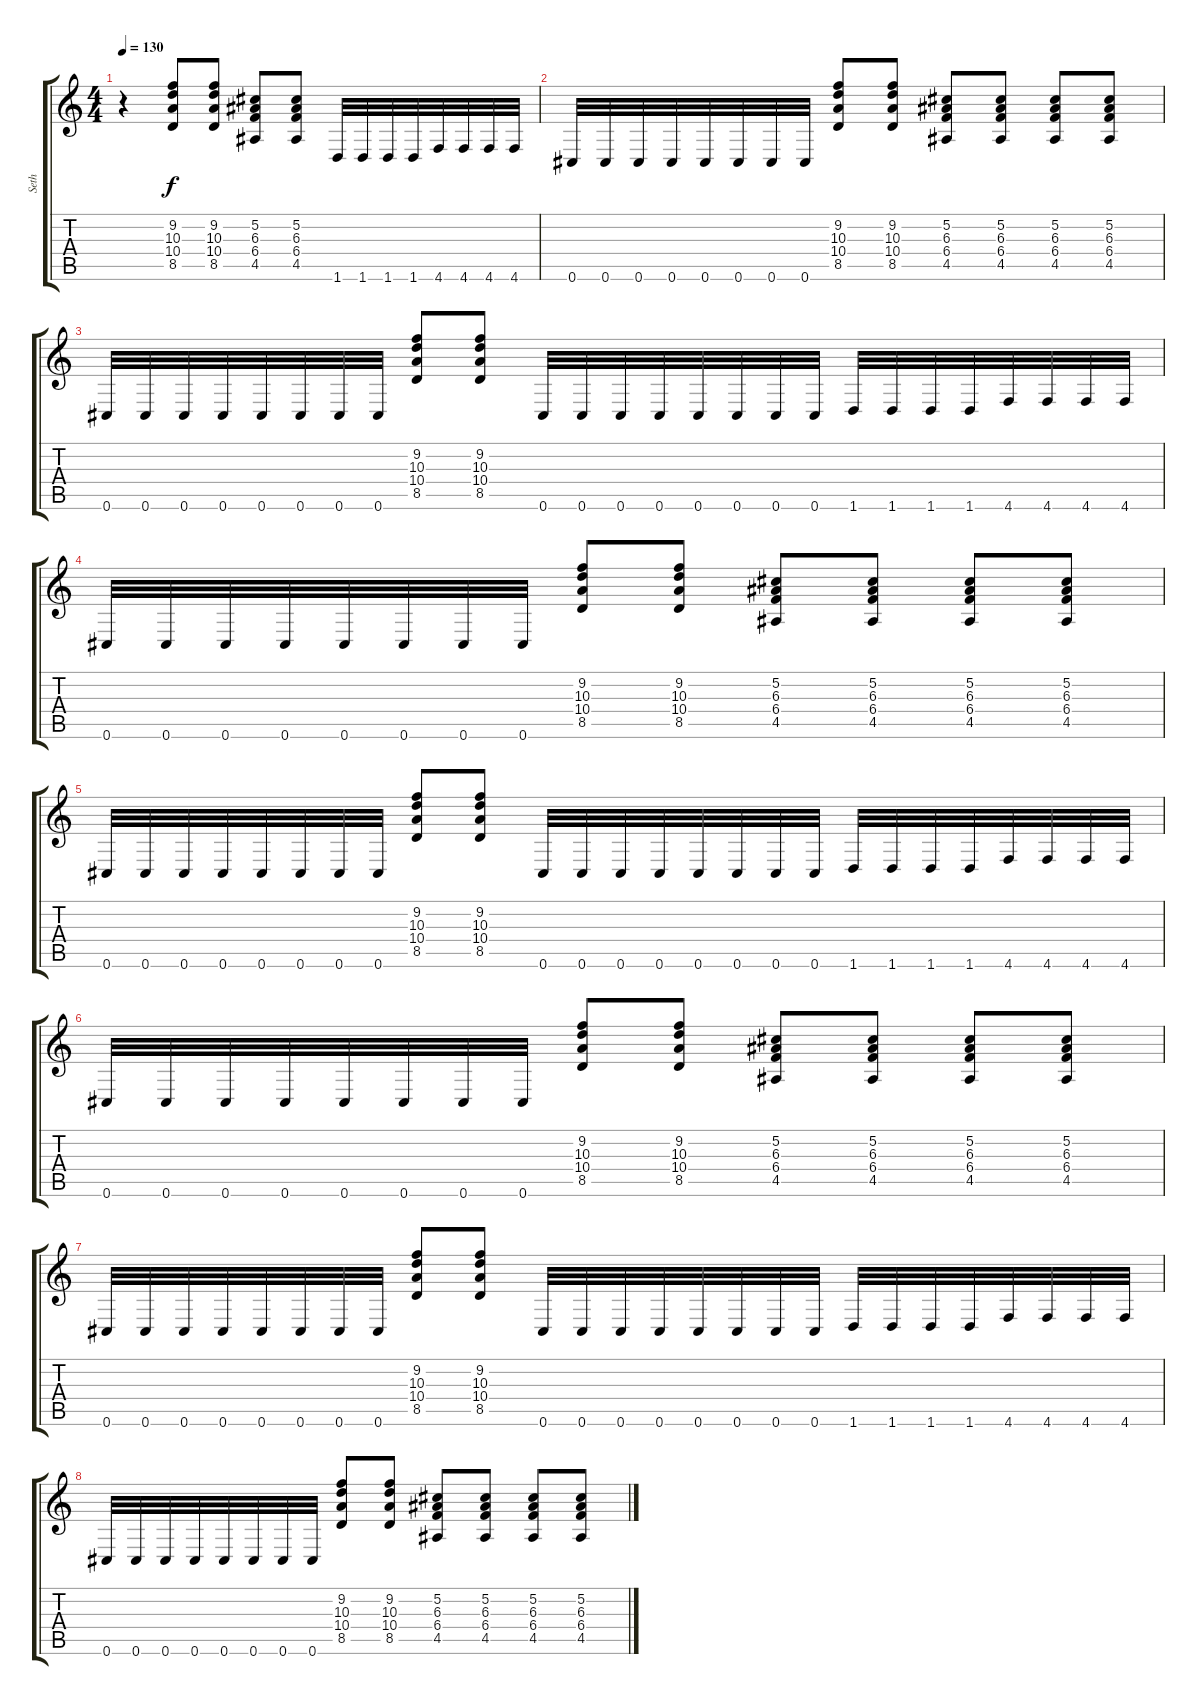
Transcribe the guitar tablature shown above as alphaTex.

\track ("Seth" "Seth") {instrument distortionguitar}
\staff {score tabs}
\tuning (Db4 Ab3 E3 B2 Gb2 Db2) {hide}
\ts (4 4)
\tempo 130
\clef g2
\ks c
r.4{dy f} (9.2 10.3 10.4 8.5).8 (9.2 10.3 10.4 8.5).8 (5.2 6.3 6.4 4.5).8 (5.2 6.3 6.4 4.5).8 1.6.32 1.6.32 1.6.32 1.6.32 4.6.32 4.6.32 4.6.32 4.6.32 |
0.6.32 0.6.32 0.6.32 0.6.32 0.6.32 0.6.32 0.6.32 0.6.32 (9.2 10.3 10.4 8.5).8 (9.2 10.3 10.4 8.5).8 (5.2 6.3 6.4 4.5).8 (5.2 6.3 6.4 4.5).8 (5.2 6.3 6.4 4.5).8 (5.2 6.3 6.4 4.5).8 |
0.6.32 0.6.32 0.6.32 0.6.32 0.6.32 0.6.32 0.6.32 0.6.32 (9.2 10.3 10.4 8.5).8 (9.2 10.3 10.4 8.5).8 0.6.32 0.6.32 0.6.32 0.6.32 0.6.32 0.6.32 0.6.32 0.6.32 1.6.32 1.6.32 1.6.32 1.6.32 4.6.32 4.6.32 4.6.32 4.6.32 |
0.6.32 0.6.32 0.6.32 0.6.32 0.6.32 0.6.32 0.6.32 0.6.32 (9.2 10.3 10.4 8.5).8 (9.2 10.3 10.4 8.5).8 (5.2 6.3 6.4 4.5).8 (5.2 6.3 6.4 4.5).8 (5.2 6.3 6.4 4.5).8 (5.2 6.3 6.4 4.5).8 |
0.6.32 0.6.32 0.6.32 0.6.32 0.6.32 0.6.32 0.6.32 0.6.32 (9.2 10.3 10.4 8.5).8 (9.2 10.3 10.4 8.5).8 0.6.32 0.6.32 0.6.32 0.6.32 0.6.32 0.6.32 0.6.32 0.6.32 1.6.32 1.6.32 1.6.32 1.6.32 4.6.32 4.6.32 4.6.32 4.6.32 |
0.6.32 0.6.32 0.6.32 0.6.32 0.6.32 0.6.32 0.6.32 0.6.32 (9.2 10.3 10.4 8.5).8 (9.2 10.3 10.4 8.5).8 (5.2 6.3 6.4 4.5).8 (5.2 6.3 6.4 4.5).8 (5.2 6.3 6.4 4.5).8 (5.2 6.3 6.4 4.5).8 |
0.6.32 0.6.32 0.6.32 0.6.32 0.6.32 0.6.32 0.6.32 0.6.32 (9.2 10.3 10.4 8.5).8 (9.2 10.3 10.4 8.5).8 0.6.32 0.6.32 0.6.32 0.6.32 0.6.32 0.6.32 0.6.32 0.6.32 1.6.32 1.6.32 1.6.32 1.6.32 4.6.32 4.6.32 4.6.32 4.6.32 |
0.6.32 0.6.32 0.6.32 0.6.32 0.6.32 0.6.32 0.6.32 0.6.32 (9.2 10.3 10.4 8.5).8 (9.2 10.3 10.4 8.5).8 (5.2 6.3 6.4 4.5).8 (5.2 6.3 6.4 4.5).8 (5.2 6.3 6.4 4.5).8 (5.2 6.3 6.4 4.5).8
